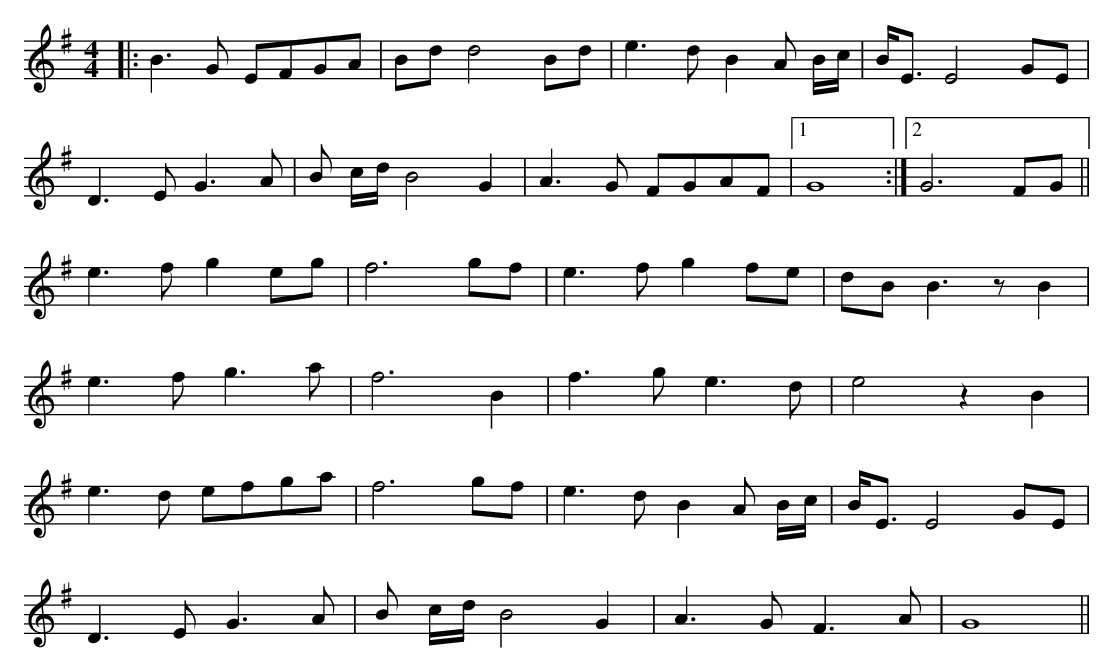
X:1
M:4/4
K:G
|:B3G EFGA|Bd d4 Bd|e3d B2 A B/c/|B<EE4 GE|
D3E G3 A|B c/d/ B4 G2|A3G FGAF|1 G8:|2 G6FG||
e3f g2eg|f6 gf|e3f g2 fe|dBB3 z B2|
e3f g3a|f6 B2|f3g e3d|e4 z2 B2|
e3d efga|f6 gf|e3d B2 A B/c/|B<EE4 GE|
D3E G3A|B c/d/ B4 G2|A3G F3A|G8||
